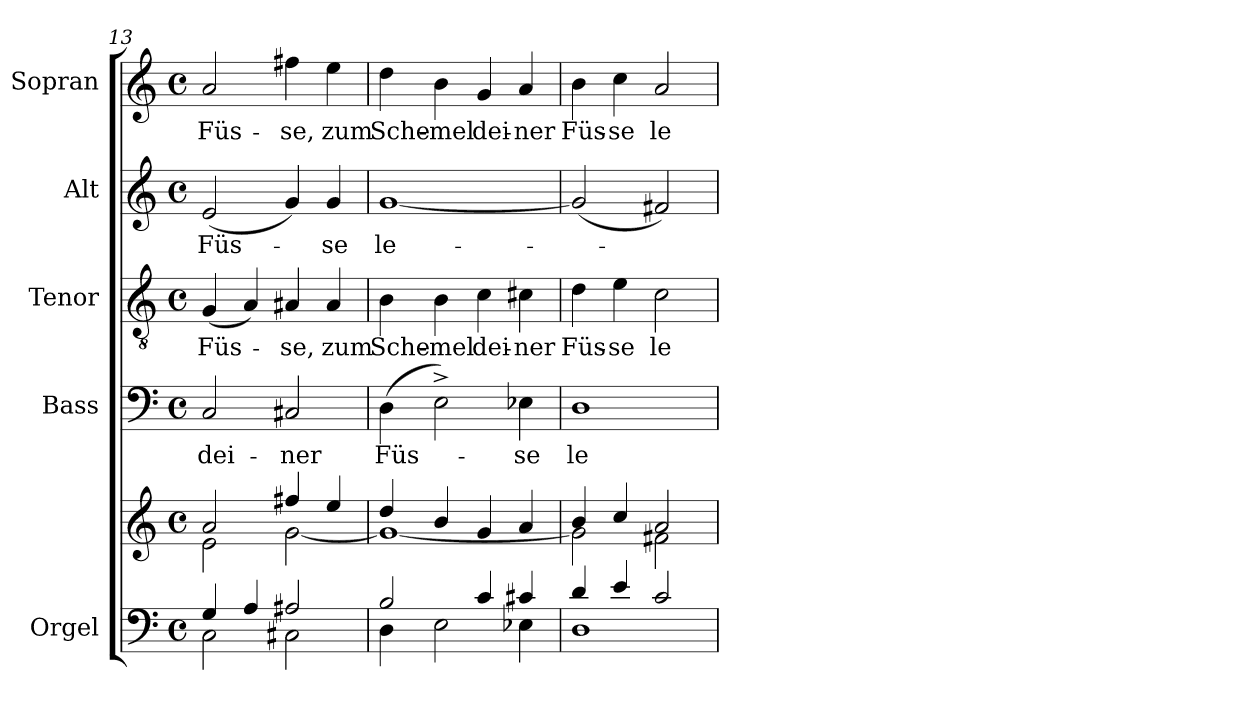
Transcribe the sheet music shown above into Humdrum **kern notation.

**kern	**kern	**kern	**text	**kern	**text	**kern	**text	**kern	**text
*part5	*part5	*part4	*part4	*part3	*part3	*part2	*part2	*part1	*part1
*staff6	*staff5	*staff4	*staff4	*staff3	*staff3	*staff2	*staff2	*staff1	*staff1
*I"Orgel	*	*I"Bass	*	*I"Tenor	*	*I"Alt	*	*I"Sopran	*
*I'Org.	*	*I'B	*	*I'T	*	*I'A	*	*I'S	*
*clefF4	*clefG2	*clefF4	*	*clefGv2	*	*clefG2	*	*clefG2	*
*k[]	*k[]	*k[]	*	*k[]	*	*k[]	*	*k[]	*
*C:	*C:	*C:	*	*C:	*	*C:	*	*C:	*
*M4/4	*M4/4	*M4/4	*	*M4/4	*	*M4/4	*	*M4/4	*
*met(c)	*met(c)	*met(c)	*	*met(c)	*	*met(c)	*	*met(c)	*
=13	=13	=13	=13	=13	=13	=13	=13	=13	=13
*^	*^	*	*	*	*	*	*	*	*
!	!	!	!	!	!LO:LY:b	!	!LO:LY:b	!	!LO:LY:b	!	!LO:LY:b
4G/	2C\	2a/	2e\	2C/	dei-	(<4G/	Füs-	(<2e/	Füs-	2a/	Füs-
4A/	.	.	.	.	.	4A/)	.	.	.	.	.
!	!	!	!	!	!LO:LY:b	!	!LO:LY:b	!	!	!	!LO:LY:b
2A#X/	2C#X\	4ff#X/	[<2g\	2C#X/	-ner	4A#X/	-se,	4g/)	.	4ff#X\	-se,
!	!	!	!	!	!	!	!LO:LY:b	!	!LO:LY:b	!	!LO:LY:b
.	.	4ee/	.	.	.	4A#/	zum	4g/	-se	4ee\	zum
=14	=14	=14	=14	=14	=14	=14	=14	=14	=14	=14	=14
!	!	!	!	!	!LO:LY:b	!	!LO:LY:b	!	!LO:LY:b	!	!LO:LY:b
2B/	4D\	4dd/	1g_	(>4D\	Füs-	4B\	Sche-	[1g	le-	4dd\	Sche-
!	!	!	!	!	!	!	!LO:LY:b	!	!	!	!LO:LY:b
.	2E\	4b/	.	2E^>\)	.	4B\	-mel	.	.	4b\	-mel
!	!	!	!	!	!	!	!LO:LY:b	!	!	!	!LO:LY:b
4c/	.	4g/	.	.	.	4c\	dei-	.	.	4g/	dei-
!	!	!	!	!	!LO:LY:b	!	!LO:LY:b	!	!	!	!LO:LY:b
4c#X/	4E-X\	4a/	.	4E-X\	-se	4c#X\	-ner	.	.	4a/	-ner
=15	=15	=15	=15	=15	=15	=15	=15	=15	=15	=15	=15
!	!	!	!	!	!LO:LY:b	!	!LO:LY:b	!	!	!	!LO:LY:b
4d/	1D	4b/	2g\]	1D	le-	4d\	Füs-	(<2g/]	.	4b\	Füs-
!	!	!	!	!	!	!	!LO:LY:b	!	!	!	!LO:LY:b
4e/	.	4cc/	.	.	.	4e\	-se	.	.	4cc\	-se
!	!	!	!	!	!	!	!LO:LY:b	!	!	!	!LO:LY:b
2c/	.	2a/	2f#X\	.	.	2c\	le-	2f#X/)	.	2a/	le-
*v	*v	*	*	*	*	*	*	*	*	*	*
*	*v	*v	*	*	*	*	*	*	*	*
=	=	=	=	=	=	=	=	=	=
*-	*-	*-	*-	*-	*-	*-	*-	*-	*-
